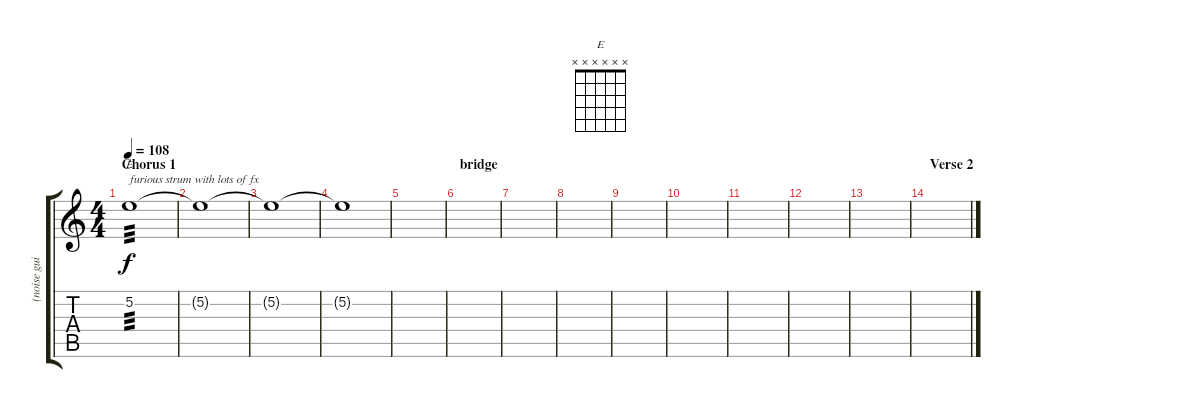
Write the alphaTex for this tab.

\track ("(noise guitar 1)" "(noise gui") {instrument distortionguitar}
\staff {score tabs}
\tuning (E4 B3 G3 D3 A2 E2) {hide}
\chord ("E" x x x x x x)
\ts (4 4)
\section ("" "Chorus 1")
\tempo 108
\clef g2
\ks c
5.2.1{ch "E" txt "furious strum with lots of fx" tp 3 dy f} |
5.2{t}.1 |
5.2{t}.1 |
5.2{t}.1 |
|
\section ("" "bridge")
|
|
|
|
|
|
|
|
\section ("" "Verse 2")
